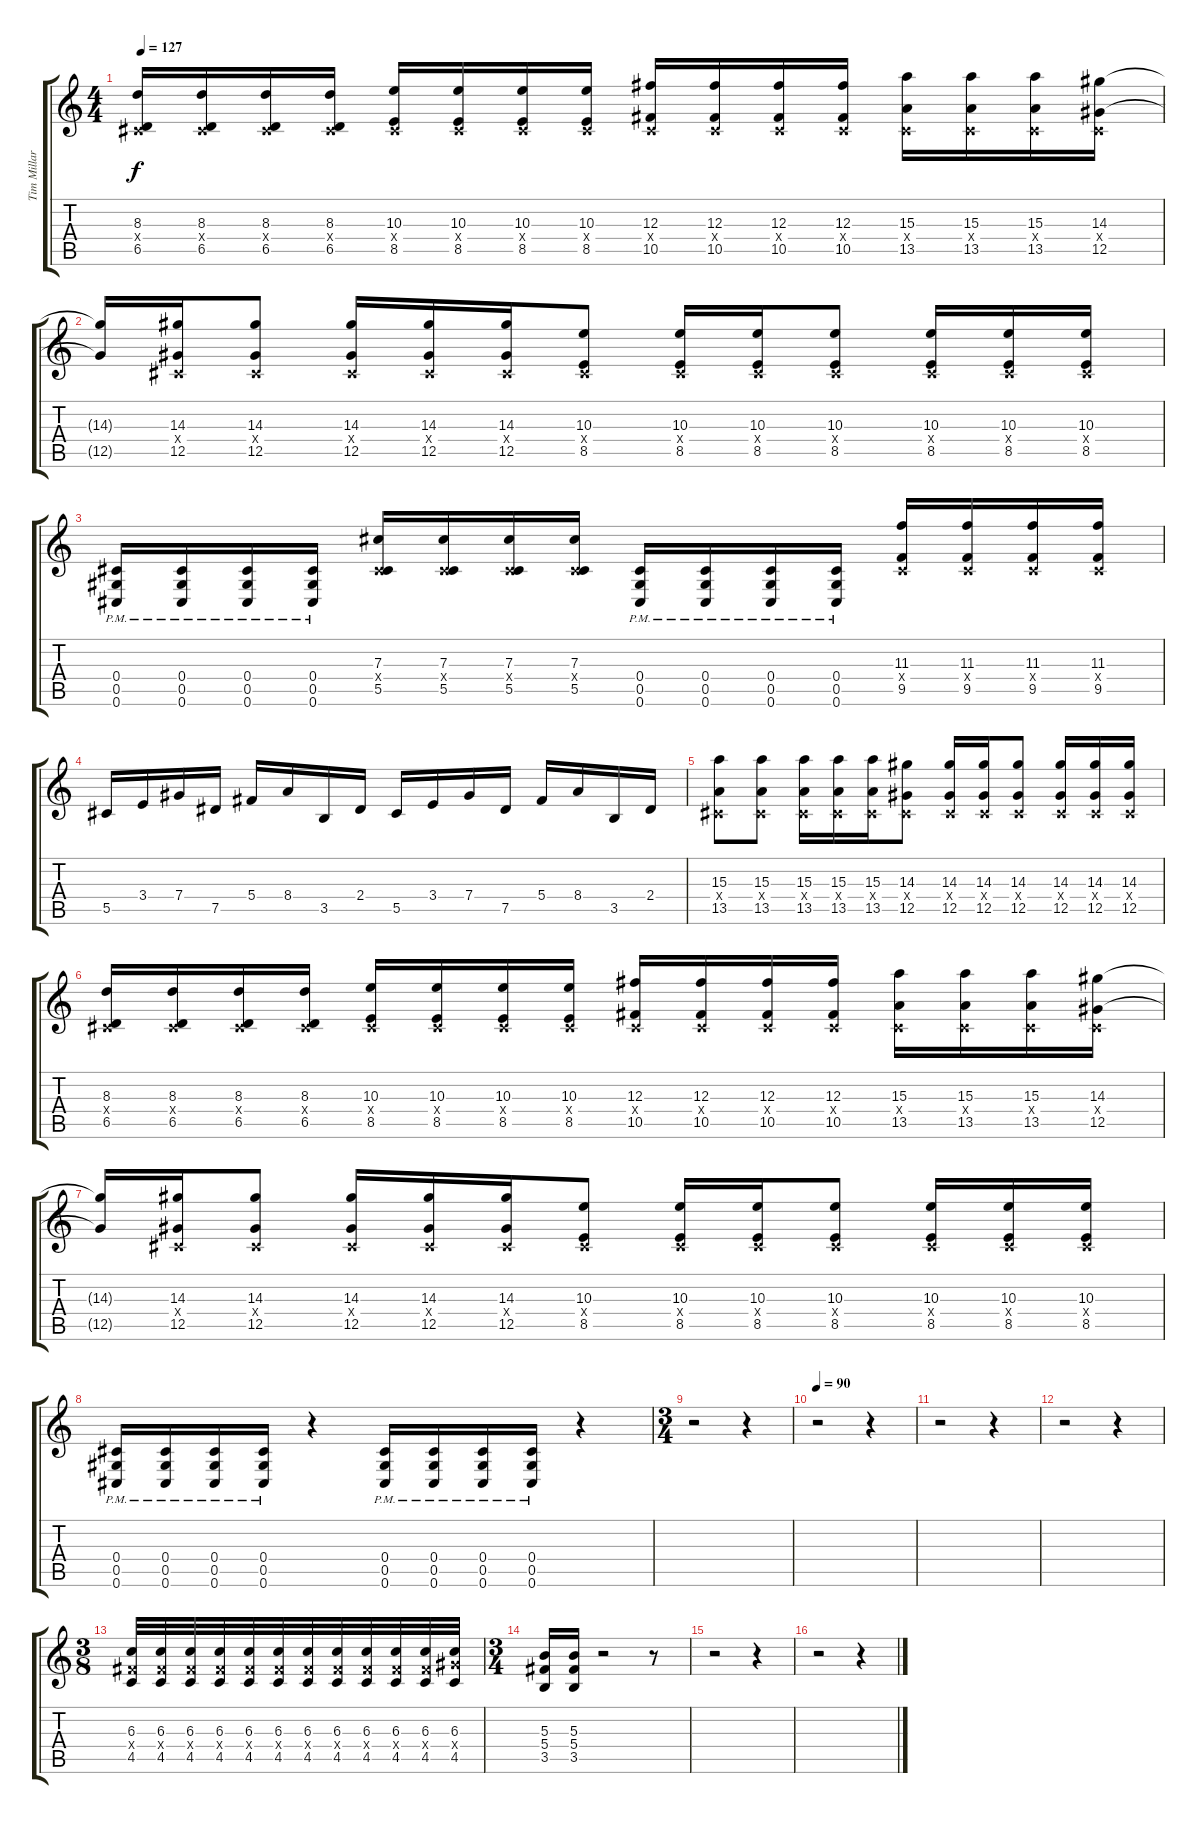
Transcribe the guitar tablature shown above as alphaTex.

\track ("Tim Millar" "Tim Millar") {instrument distortionguitar}
\staff {score tabs}
\tuning (Eb4 Bb3 Gb3 Db3 Ab2 Db2) {hide}
\ts (4 4)
\tempo 127
\clef g2
\ks c
(8.3 0.4{x} 6.5).16{dy f} (8.3 0.4{x} 6.5).16 (8.3 0.4{x} 6.5).16 (8.3 0.4{x} 6.5).16 (10.3 0.4{x} 8.5).16 (10.3 0.4{x} 8.5).16 (10.3 0.4{x} 8.5).16 (10.3 0.4{x} 8.5).16 (12.3 0.4{x} 10.5).16 (12.3 0.4{x} 10.5).16 (12.3 0.4{x} 10.5).16 (12.3 0.4{x} 10.5).16 (15.3 0.4{x} 13.5).16 (15.3 0.4{x} 13.5).16 (15.3 0.4{x} 13.5).16 (14.3 0.4{x} 12.5).16 |
(14.3{t} 12.5{t}).16 (14.3 0.4{x} 12.5).16 (14.3 0.4{x} 12.5).8 (14.3 0.4{x} 12.5).16 (14.3 0.4{x} 12.5).16 (14.3 0.4{x} 12.5).16 (10.3 0.4{x} 8.5).8 (10.3 0.4{x} 8.5).16 (10.3 0.4{x} 8.5).16 (10.3 0.4{x} 8.5).8 (10.3 0.4{x} 8.5).16 (10.3 0.4{x} 8.5).16 (10.3 0.4{x} 8.5).16 |
(0.4{pm} 0.5{pm} 0.6{pm}).16 (0.4{pm} 0.5{pm} 0.6{pm}).16 (0.4{pm} 0.5{pm} 0.6{pm}).16 (0.4{pm} 0.5{pm} 0.6{pm}).16 (7.3 0.4{x} 5.5).16 (7.3 0.4{x} 5.5).16 (7.3 0.4{x} 5.5).16 (7.3 0.4{x} 5.5).16 (0.4{pm} 0.5{pm} 0.6{pm}).16 (0.4{pm} 0.5{pm} 0.6{pm}).16 (0.4{pm} 0.5{pm} 0.6{pm}).16 (0.4{pm} 0.5{pm} 0.6{pm}).16 (11.3 0.4{x} 9.5).16 (11.3 0.4{x} 9.5).16 (11.3 0.4{x} 9.5).16 (11.3 0.4{x} 9.5).16 |
5.5.16{volume 11} 3.4.16 7.4.16 7.5.16 5.4.16 8.4.16 3.5.16 2.4.16 5.5.16 3.4.16 7.4.16 7.5.16 5.4.16 8.4.16 3.5.16 2.4.16 |
(15.3 0.4{x} 13.5).8{volume 16} (15.3 0.4{x} 13.5).8 (15.3 0.4{x} 13.5).16 (15.3 0.4{x} 13.5).16 (15.3 0.4{x} 13.5).16 (14.3 0.4{x} 12.5).8 (14.3 0.4{x} 12.5).16 (14.3 0.4{x} 12.5).16 (14.3 0.4{x} 12.5).8 (14.3 0.4{x} 12.5).16 (14.3 0.4{x} 12.5).16 (14.3 0.4{x} 12.5).16 |
(8.3 0.4{x} 6.5).16 (8.3 0.4{x} 6.5).16 (8.3 0.4{x} 6.5).16 (8.3 0.4{x} 6.5).16 (10.3 0.4{x} 8.5).16 (10.3 0.4{x} 8.5).16 (10.3 0.4{x} 8.5).16 (10.3 0.4{x} 8.5).16 (12.3 0.4{x} 10.5).16 (12.3 0.4{x} 10.5).16 (12.3 0.4{x} 10.5).16 (12.3 0.4{x} 10.5).16 (15.3 0.4{x} 13.5).16 (15.3 0.4{x} 13.5).16 (15.3 0.4{x} 13.5).16 (14.3 0.4{x} 12.5).16 |
(14.3{t} 12.5{t}).16 (14.3 0.4{x} 12.5).16 (14.3 0.4{x} 12.5).8 (14.3 0.4{x} 12.5).16 (14.3 0.4{x} 12.5).16 (14.3 0.4{x} 12.5).16 (10.3 0.4{x} 8.5).8 (10.3 0.4{x} 8.5).16 (10.3 0.4{x} 8.5).16 (10.3 0.4{x} 8.5).8 (10.3 0.4{x} 8.5).16 (10.3 0.4{x} 8.5).16 (10.3 0.4{x} 8.5).16 |
(0.4{pm} 0.5{pm} 0.6{pm}).16 (0.4{pm} 0.5{pm} 0.6{pm}).16 (0.4{pm} 0.5{pm} 0.6{pm}).16 (0.4{pm} 0.5{pm} 0.6{pm}).16 r.4 (0.4{pm} 0.5{pm} 0.6{pm}).16 (0.4{pm} 0.5{pm} 0.6{pm}).16 (0.4{pm} 0.5{pm} 0.6{pm}).16 (0.4{pm} 0.5{pm} 0.6{pm}).16 r.4 |
\ts (3 4)
r.2 r.4 |
\tempo 90
r.2 r.4 |
r.2 r.4 |
r.2 r.4 |
\ts (3 8)
(6.3 5.4{x} 4.5).32 (6.3 5.4{x} 4.5).32 (6.3 5.4{x} 4.5).32 (6.3 5.4{x} 4.5).32 (6.3 5.4{x} 4.5).32 (6.3 5.4{x} 4.5).32 (6.3 5.4{x} 4.5).32 (6.3 5.4{x} 4.5).32 (6.3 5.4{x} 4.5).32 (6.3 5.4{x} 4.5).32 (6.3 5.4{x} 4.5).32 (6.3 7.4{x} 4.5).32 |
\ts (3 4)
(5.3 5.4 3.5).16 (5.3 5.4 3.5).16 r.2 r.8 |
r.2 r.4 |
r.2 r.4
